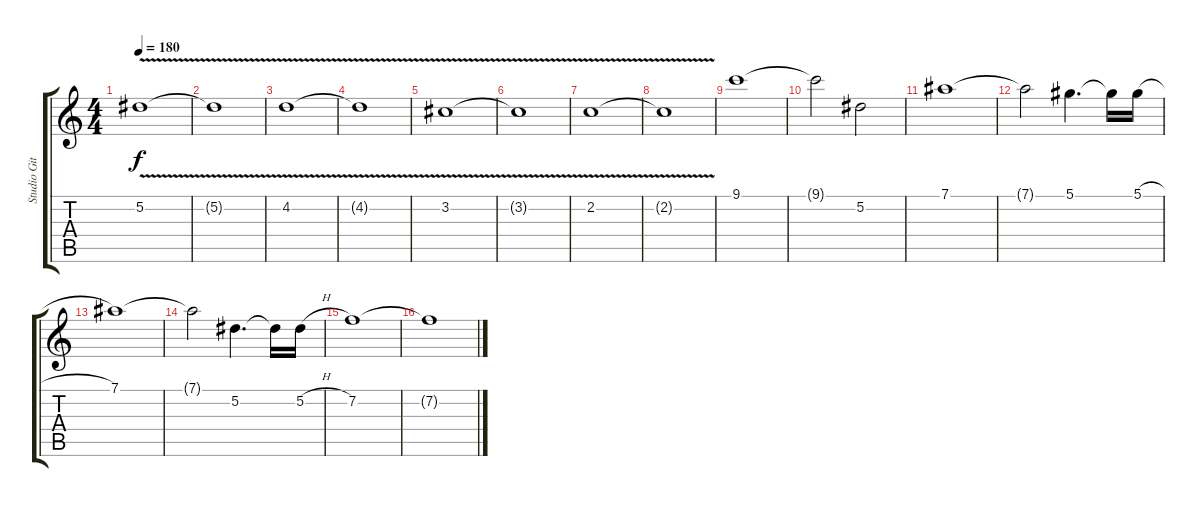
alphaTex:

\track ("Studio Gitara" "Studio Git") {instrument distortionguitar}
\staff {score tabs}
\tuning (Eb4 Bb3 Gb3 Db3 Ab2 Eb2) {hide}
\ts (4 4)
\tempo 180
\clef g2
\ks c
5.2{v}.1{dy f} |
5.2{t}.1 |
4.2{v}.1 |
4.2{t}.1 |
3.2{v}.1 |
3.2{t}.1 |
2.2{v}.1 |
2.2{t}.1 |
9.1.1 |
9.1{t}.2 5.2.2 |
7.1.1 |
7.1{t}.2 5.1.4{d} 5.1{t}.16 5.1{h}.16 |
7.1.1 |
7.1{t}.2 5.2.4{d} 5.2{t}.16 5.2{h}.16 |
7.2.1 |
7.2{t}.1
